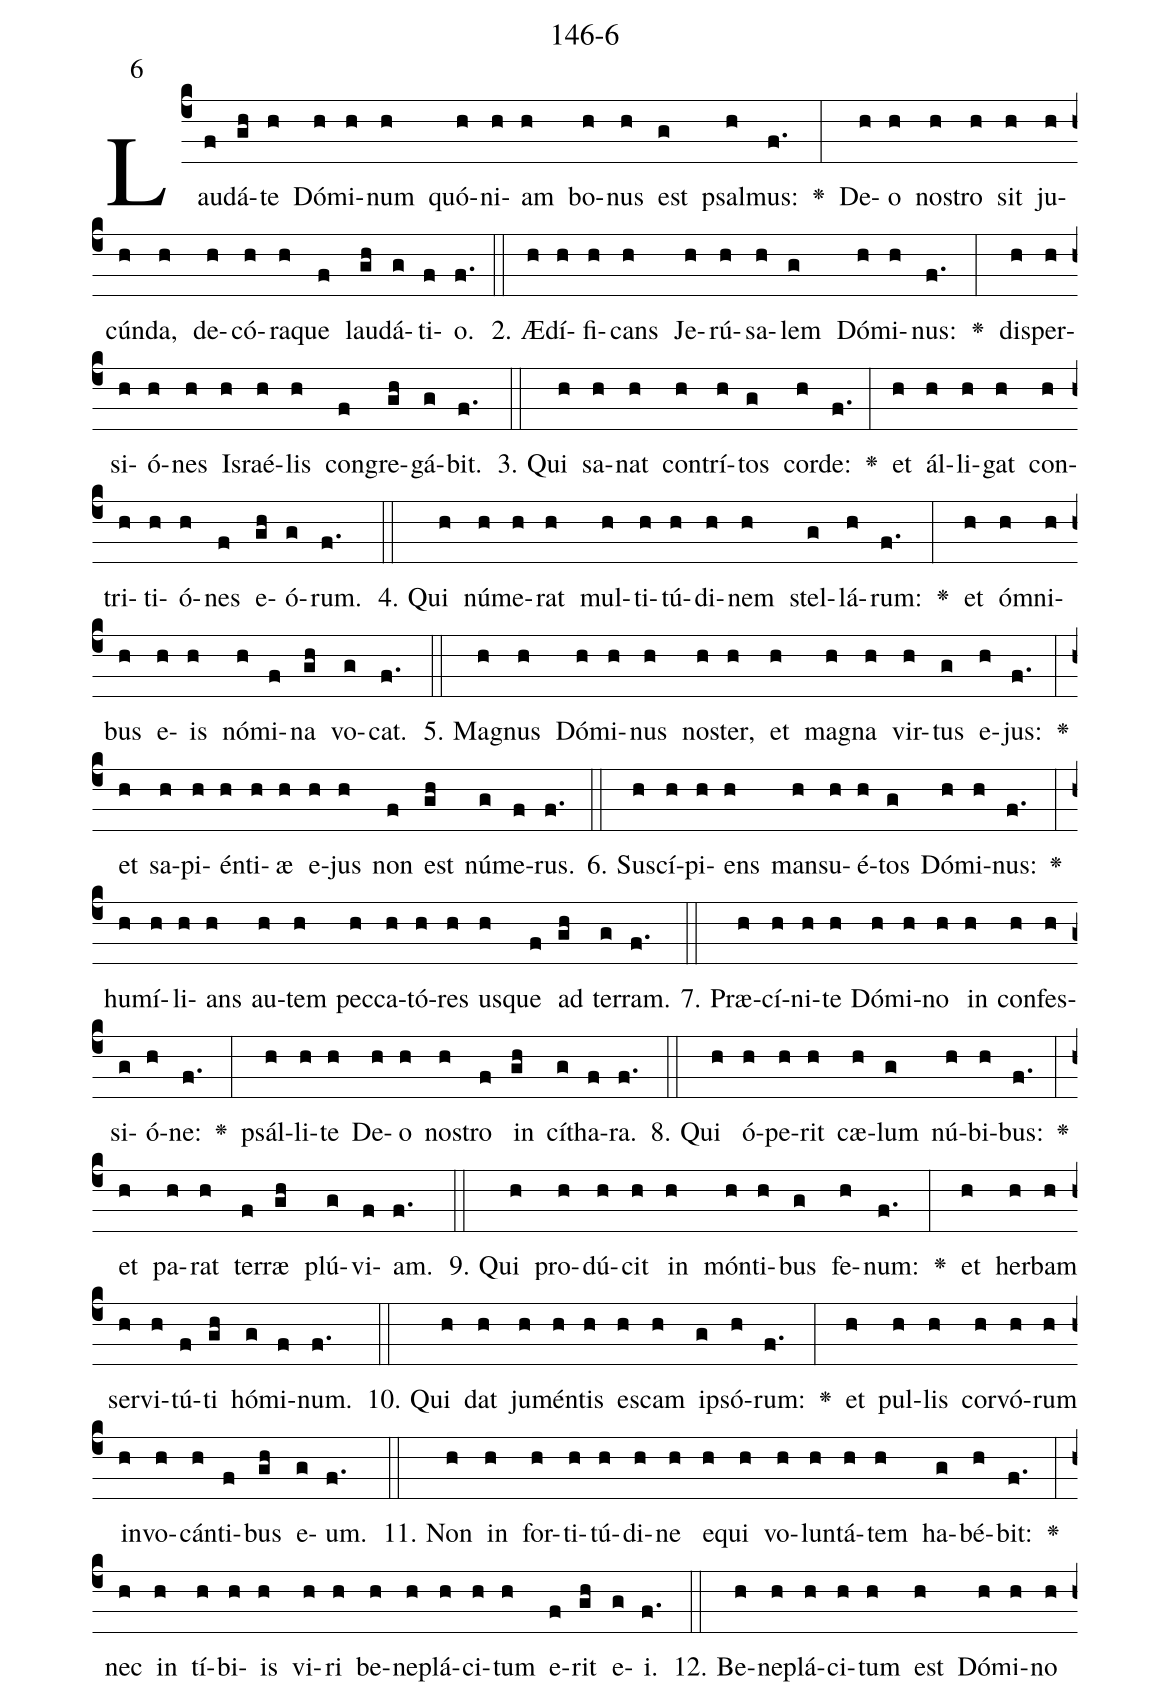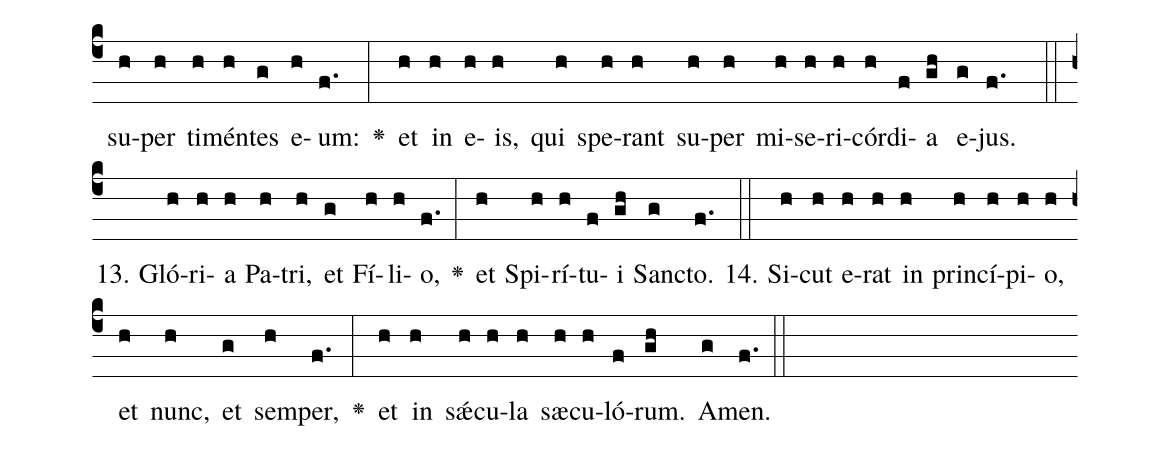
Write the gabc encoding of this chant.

name: 146-6;
mode:6;
%%
(c4)Lau(f)dá(gh)te(h) Dó(h)mi(h)num(h) quó(h)ni(h)am(h) bo(h)nus(h) est(g) psal(h)mus:(f.) <v>\greheightstar</v>(:) De(h)o(h) no(h)stro(h) sit(h) ju(h)cún(h)da,(h) de(h)có(h)ra(h)que(f) lau(gh)dá(g)ti(f)o.(f.) (::)
2. Æ(h)dí(h)fi(h)cans(h) Je(h)rú(h)sa(h)lem(g) Dó(h)mi(h)nus:(f.) <v>\greheightstar</v>(:) di(h)sper(h)si(h)ó(h)nes(h) Is(h)raé(h)lis(h) con(f)gre(gh)gá(g)bit.(f.) (::)
3. Qui(h) sa(h)nat(h) con(h)trí(h)tos(g) cor(h)de:(f.) <v>\greheightstar</v>(:) et(h) ál(h)li(h)gat(h) con(h)tri(h)ti(h)ó(h)nes(f) e(gh)ó(g)rum.(f.) (::)
4. Qui(h) nú(h)me(h)rat(h) mul(h)ti(h)tú(h)di(h)nem(h) stel(g)lá(h)rum:(f.) <v>\greheightstar</v>(:) et(h) óm(h)ni(h)bus(h) e(h)is(h) nó(h)mi(f)na(gh) vo(g)cat.(f.) (::)
5. Ma(h)gnus(h) Dó(h)mi(h)nus(h) no(h)ster,(h) et(h) ma(h)gna(h) vir(h)tus(g) e(h)jus:(f.) <v>\greheightstar</v>(:) et(h) sa(h)pi(h)én(h)ti(h)æ(h) e(h)jus(h) non(f) est(gh) nú(g)me(f)rus.(f.) (::)
6. Su(h)scí(h)pi(h)ens(h) man(h)su(h)é(h)tos(g) Dó(h)mi(h)nus:(f.) <v>\greheightstar</v>(:) hu(h)mí(h)li(h)ans(h) au(h)tem(h) pec(h)ca(h)tó(h)res(h) us(h)que(f) ad(gh) ter(g)ram.(f.) (::)
7. Præ(h)cí(h)ni(h)te(h) Dó(h)mi(h)no(h) in(h) con(h)fes(h)si(g)ó(h)ne:(f.) <v>\greheightstar</v>(:) psál(h)li(h)te(h) De(h)o(h) no(h)stro(f) in(gh) cí(g)tha(f)ra.(f.) (::)
8. Qui(h) ó(h)pe(h)rit(h) cæ(h)lum(g) nú(h)bi(h)bus:(f.) <v>\greheightstar</v>(:) et(h) pa(h)rat(h) ter(f)ræ(gh) plú(g)vi(f)am.(f.) (::)
9. Qui(h) pro(h)dú(h)cit(h) in(h) món(h)ti(h)bus(g) fe(h)num:(f.) <v>\greheightstar</v>(:) et(h) her(h)bam(h) ser(h)vi(h)tú(f)ti(gh) hó(g)mi(f)num.(f.) (::)
10. Qui(h) dat(h) ju(h)mén(h)tis(h) e(h)scam(h) i(g)psó(h)rum:(f.) <v>\greheightstar</v>(:) et(h) pul(h)lis(h) cor(h)vó(h)rum(h) in(h)vo(h)cán(h)ti(f)bus(gh) e(g)um.(f.) (::)
11. Non(h) in(h) for(h)ti(h)tú(h)di(h)ne(h) e(h)qui(h) vo(h)lun(h)tá(h)tem(h) ha(g)bé(h)bit:(f.) <v>\greheightstar</v>(:) nec(h) in(h) tí(h)bi(h)is(h) vi(h)ri(h) be(h)ne(h)plá(h)ci(h)tum(h) e(f)rit(gh) e(g)i.(f.) (::)
12. Be(h)ne(h)plá(h)ci(h)tum(h) est(h) Dó(h)mi(h)no(h) su(h)per(h) ti(h)mén(h)tes(g) e(h)um:(f.) <v>\greheightstar</v>(:) et(h) in(h) e(h)is,(h) qui(h) spe(h)rant(h) su(h)per(h) mi(h)se(h)ri(h)cór(h)di(f)a(gh) e(g)jus.(f.) (::)
13. Gló(h)ri(h)a(h) Pa(h)tri,(h) et(g) Fí(h)li(h)o,(f.) <v>\greheightstar</v>(:) et(h) Spi(h)rí(h)tu(f)i(gh) San(g)cto.(f.) (::)
14. Si(h)cut(h) e(h)rat(h) in(h) prin(h)cí(h)pi(h)o,(h) et(h) nunc,(h) et(g) sem(h)per,(f.) <v>\greheightstar</v>(:) et(h) in(h) sǽ(h)cu(h)la(h) sæ(h)cu(h)ló(f)rum.(gh) A(g)men.(f.) (::)
